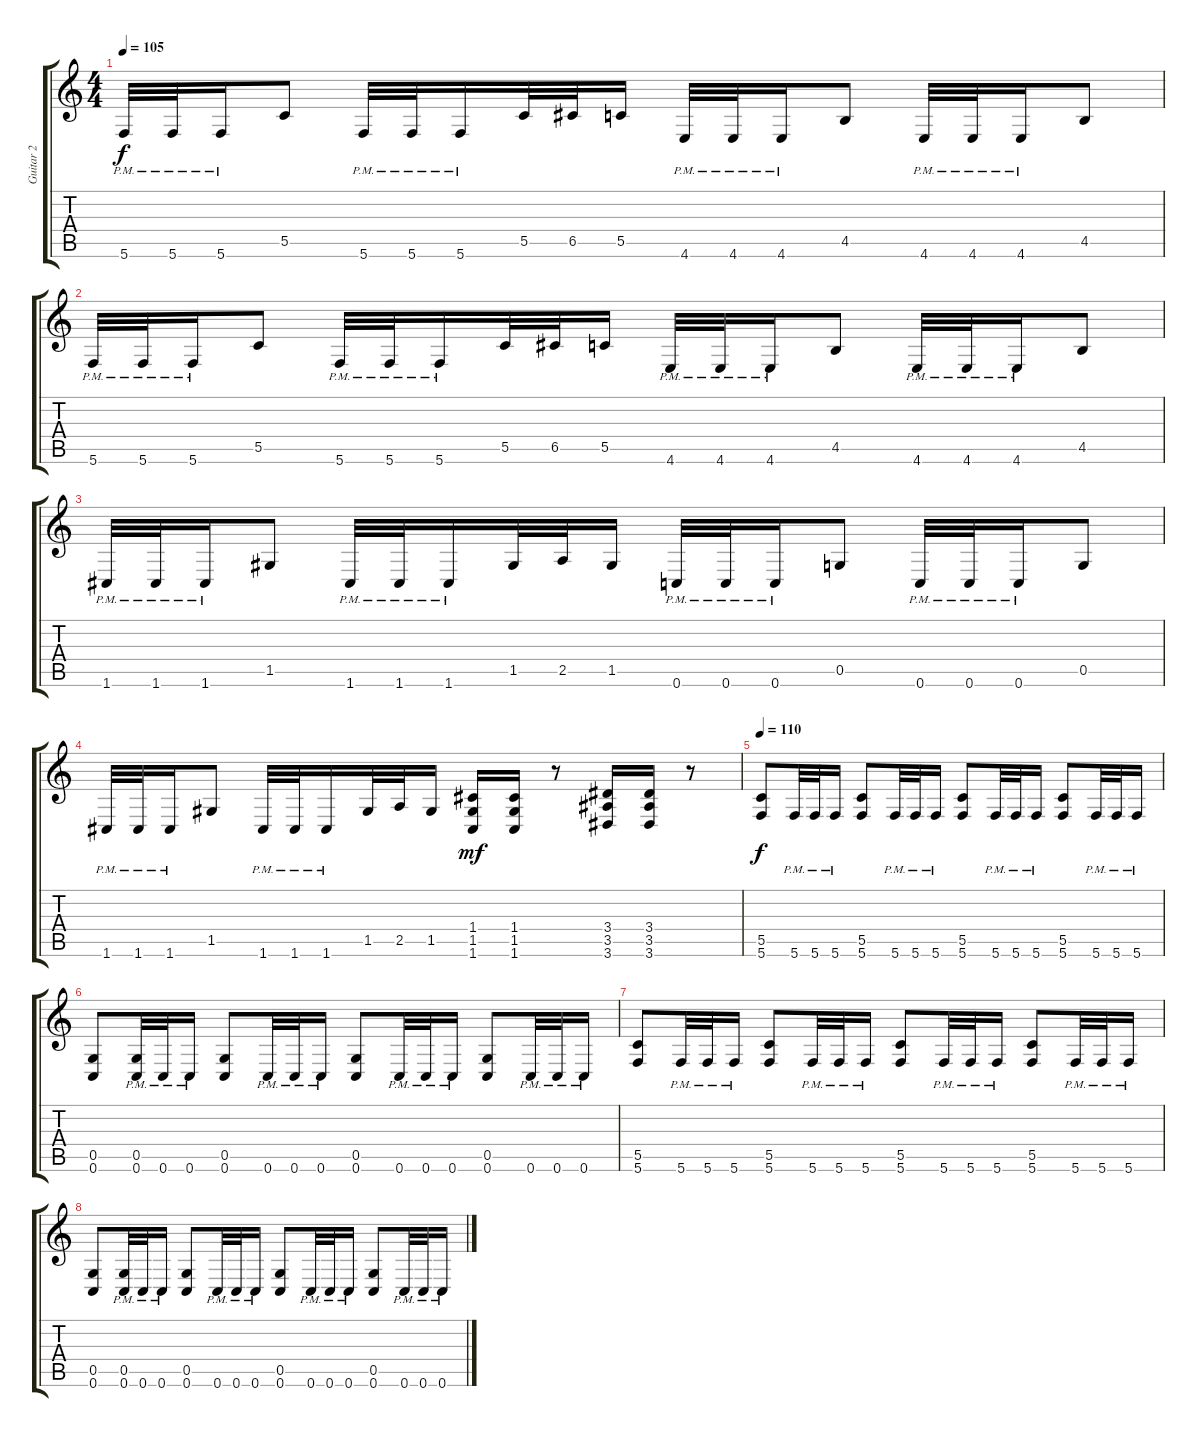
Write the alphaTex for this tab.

\track ("Guitar 2" "Guitar 2") {instrument distortionguitar}
\staff {score tabs}
\tuning (D4 A3 F3 C3 G2 C2) {hide}
\ts (4 4)
\tempo 105
\clef g2
\ks c
5.6{pm}.32{dy f} 5.6{pm}.32 5.6{pm}.16 5.5.8 5.6{pm}.32 5.6{pm}.32 5.6{pm}.16 5.5.32 6.5.32 5.5.16 4.6{pm}.32 4.6{pm}.32 4.6{pm}.16 4.5.8 4.6{pm}.32 4.6{pm}.32 4.6{pm}.16 4.5.8 |
5.6{pm}.32 5.6{pm}.32 5.6{pm}.16 5.5.8 5.6{pm}.32 5.6{pm}.32 5.6{pm}.16 5.5.32 6.5.32 5.5.16 4.6{pm}.32 4.6{pm}.32 4.6{pm}.16 4.5.8 4.6{pm}.32 4.6{pm}.32 4.6{pm}.16 4.5.8 |
1.6{pm}.32 1.6{pm}.32 1.6{pm}.16 1.5.8 1.6{pm}.32 1.6{pm}.32 1.6{pm}.16 1.5.32 2.5.32 1.5.16 0.6{pm}.32 0.6{pm}.32 0.6{pm}.16 0.5.8 0.6{pm}.32 0.6{pm}.32 0.6{pm}.16 0.5.8 |
1.6{pm}.32 1.6{pm}.32 1.6{pm}.16 1.5.8 1.6{pm}.32 1.6{pm}.32 1.6{pm}.16 1.5.32 2.5.32 1.5.16 (1.4 1.5 1.6).16{dy mf} (1.4 1.5 1.6).16 r.8 (3.4 3.5 3.6).16 (3.4 3.5 3.6).16 r.8 |
\tempo 110
(5.5 5.6).8{dy f} 5.6{pm}.32 5.6{pm}.32 5.6{pm}.16 (5.5 5.6).8 5.6{pm}.32 5.6{pm}.32 5.6{pm}.16 (5.5 5.6).8 5.6{pm}.32 5.6{pm}.32 5.6{pm}.16 (5.5 5.6).8 5.6{pm}.32 5.6{pm}.32 5.6{pm}.16 |
(0.5 0.6).8 (0.5 0.6{pm}).32 0.6{pm}.32 0.6{pm}.16 (0.5 0.6).8 0.6{pm}.32 0.6{pm}.32 0.6{pm}.16 (0.5 0.6).8 0.6{pm}.32 0.6{pm}.32 0.6{pm}.16 (0.5 0.6).8 0.6{pm}.32 0.6{pm}.32 0.6{pm}.16 |
(5.5 5.6).8 5.6{pm}.32 5.6{pm}.32 5.6{pm}.16 (5.5 5.6).8 5.6{pm}.32 5.6{pm}.32 5.6{pm}.16 (5.5 5.6).8 5.6{pm}.32 5.6{pm}.32 5.6{pm}.16 (5.5 5.6).8 5.6{pm}.32 5.6{pm}.32 5.6{pm}.16 |
(0.5 0.6).8 (0.5 0.6{pm}).32 0.6{pm}.32 0.6{pm}.16 (0.5 0.6).8 0.6{pm}.32 0.6{pm}.32 0.6{pm}.16 (0.5 0.6).8 0.6{pm}.32 0.6{pm}.32 0.6{pm}.16 (0.5 0.6).8 0.6{pm}.32 0.6{pm}.32 0.6{pm}.16
